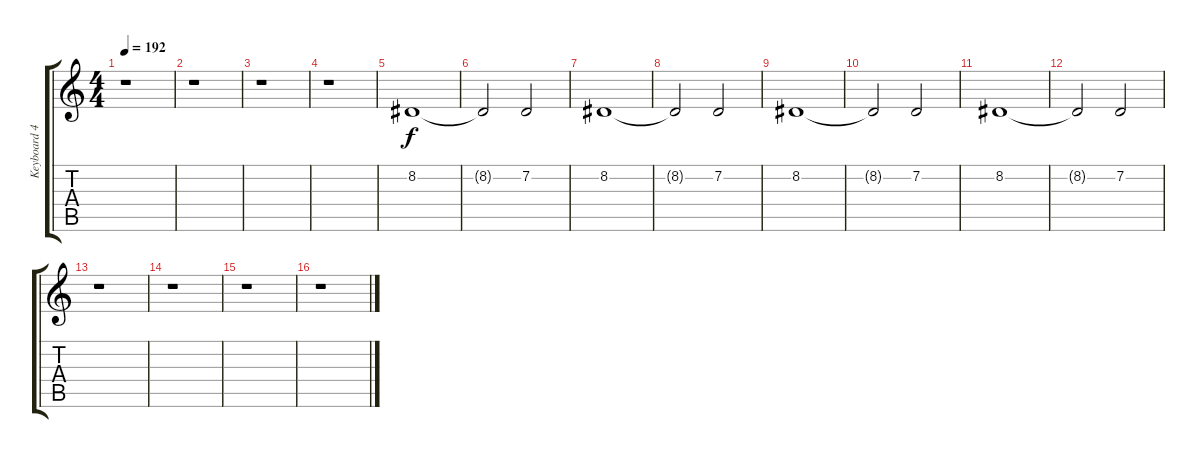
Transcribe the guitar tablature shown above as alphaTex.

\track ("Keyboard 4" "Keyboard 4") {instrument fx7echoes}
\staff {score tabs}
\tuning (C4 G3 Eb3 Bb2 F2 C2) {hide}
\ts (4 4)
\tempo 192
\clef g2
\ks c
r.1{dy f} |
r.1 |
r.1 |
r.1 |
8.2.1 |
8.2{t}.2 7.2.2 |
8.2.1 |
8.2{t}.2 7.2.2 |
8.2.1 |
8.2{t}.2 7.2.2 |
8.2.1 |
8.2{t}.2 7.2.2 |
r.1 |
r.1 |
r.1 |
r.1
